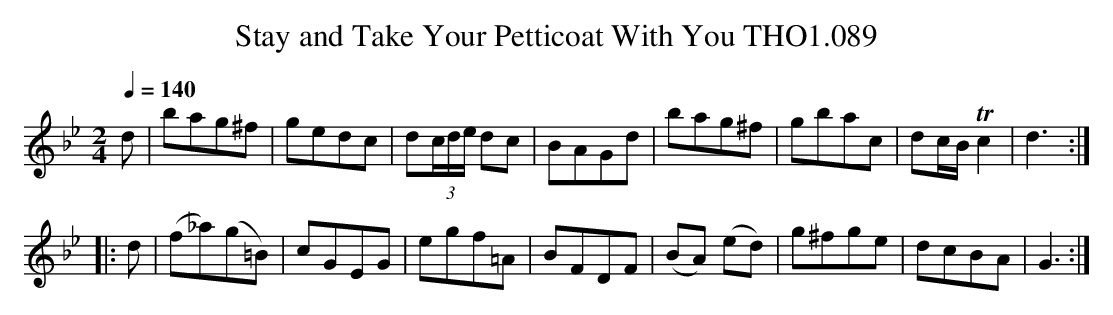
X:1
T:Stay and Take Your Petticoat With You THO1.089
M:2/4
L:1/8
Q:1/4=140
K:Bb
d|bag^f|gedc|d(3c/d/e/ dc|BAGd|bag^f|gbac|dc/B/ Tc2|d3:|
|:d|(f_a)(g=B)|cGEG|egf=A|BFDF|(BA) (ed)|g^fge|dcBA|G3:|
